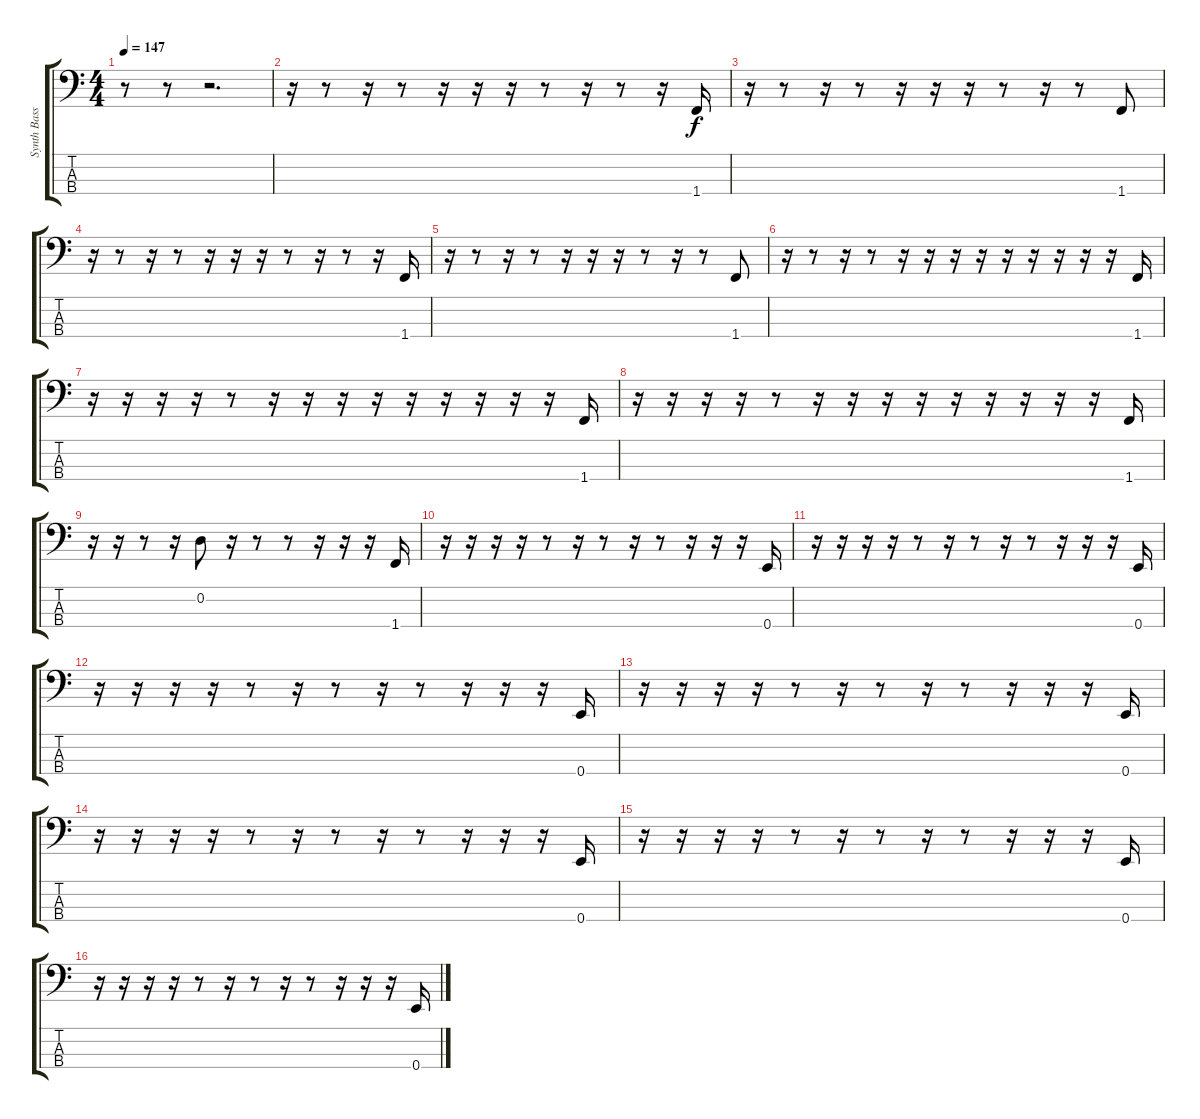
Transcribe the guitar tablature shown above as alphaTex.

\track ("Synth Bass 2" "Synth Bass") {instrument electricbassfinger}
\staff {score tabs}
\tuning (G2 D2 A1 E1) {hide}
\ts (4 4)
\tempo 147
\clef f4
\ks c
r.8{dy f} r.8 r.2{d} |
r.16 r.8 r.16 r.8 r.16 r.16 r.16 r.8 r.16 r.8 r.16 1.4.16 |
r.16 r.8 r.16 r.8 r.16 r.16 r.16 r.8 r.16 r.8 1.4.8 |
r.16 r.8 r.16 r.8 r.16 r.16 r.16 r.8 r.16 r.8 r.16 1.4.16 |
r.16 r.8 r.16 r.8 r.16 r.16 r.16 r.8 r.16 r.8 1.4.8 |
r.16 r.8 r.16 r.8 r.16 r.16 r.16 r.16 r.16 r.16 r.16 r.16 r.16 1.4.16 |
r.16 r.16 r.16 r.16 r.8 r.16 r.16 r.16 r.16 r.16 r.16 r.16 r.16 r.16 1.4.16 |
r.16 r.16 r.16 r.16 r.8 r.16 r.16 r.16 r.16 r.16 r.16 r.16 r.16 r.16 1.4.16 |
r.16 r.16 r.8 r.16 0.2.8 r.16 r.8 r.8 r.16 r.16 r.16 1.4.16 |
r.16 r.16 r.16 r.16 r.8 r.16 r.8 r.16 r.8 r.16 r.16 r.16 0.4.16 |
r.16 r.16 r.16 r.16 r.8 r.16 r.8 r.16 r.8 r.16 r.16 r.16 0.4.16 |
r.16 r.16 r.16 r.16 r.8 r.16 r.8 r.16 r.8 r.16 r.16 r.16 0.4.16 |
r.16 r.16 r.16 r.16 r.8 r.16 r.8 r.16 r.8 r.16 r.16 r.16 0.4.16 |
r.16 r.16 r.16 r.16 r.8 r.16 r.8 r.16 r.8 r.16 r.16 r.16 0.4.16 |
r.16 r.16 r.16 r.16 r.8 r.16 r.8 r.16 r.8 r.16 r.16 r.16 0.4.16 |
r.16 r.16 r.16 r.16 r.8 r.16 r.8 r.16 r.8 r.16 r.16 r.16 0.4.16
